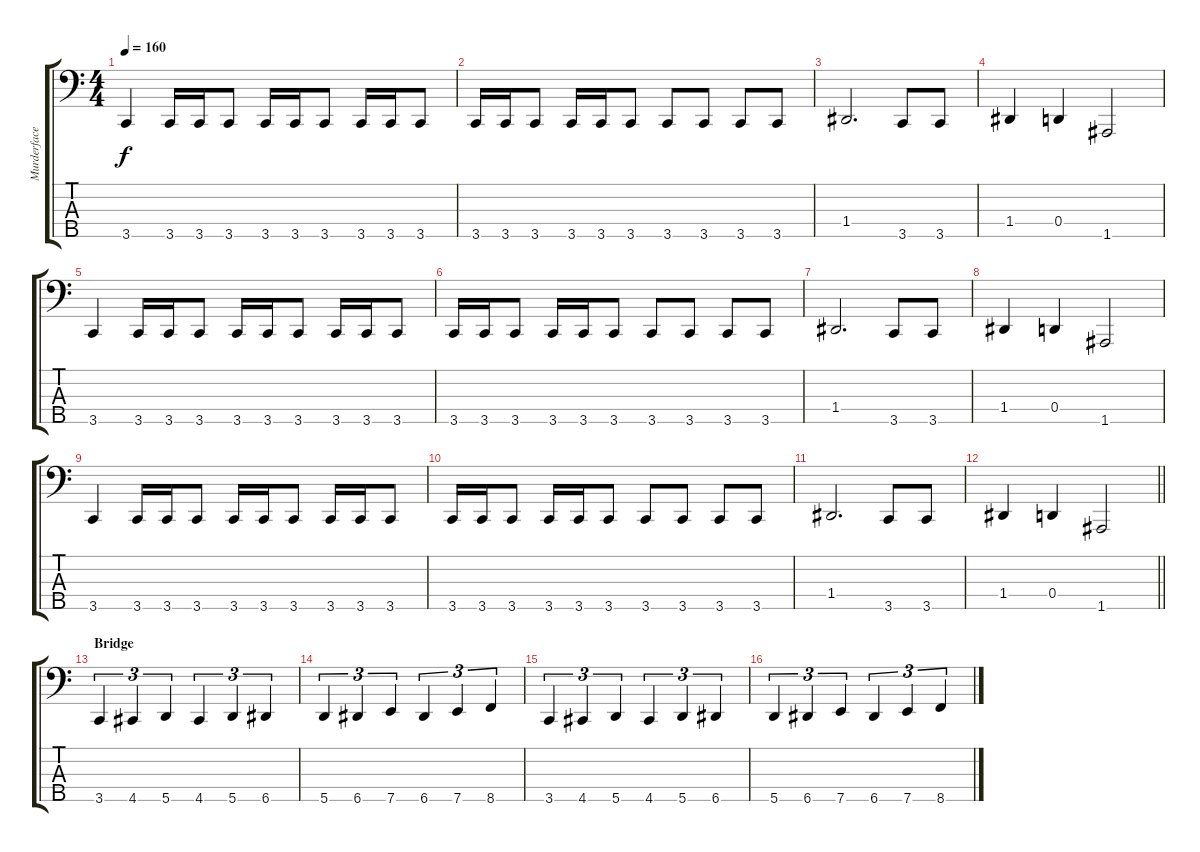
\track ("Murderface" "Murderface") {instrument electricbassfinger}
\staff {score tabs}
\tuning (F2 C2 G1 D1 A0) {hide}
\ts (4 4)
\tempo 160
\clef f4
\ks c
3.5.4{dy f} 3.5.16 3.5.16 3.5.8 3.5.16 3.5.16 3.5.8 3.5.16 3.5.16 3.5.8 |
3.5.16 3.5.16 3.5.8 3.5.16 3.5.16 3.5.8 3.5.8 3.5.8 3.5.8 3.5.8 |
1.4.2{d} 3.5.8 3.5.8 |
1.4.4 0.4.4 1.5.2 |
3.5.4 3.5.16 3.5.16 3.5.8 3.5.16 3.5.16 3.5.8 3.5.16 3.5.16 3.5.8 |
3.5.16 3.5.16 3.5.8 3.5.16 3.5.16 3.5.8 3.5.8 3.5.8 3.5.8 3.5.8 |
1.4.2{d} 3.5.8 3.5.8 |
1.4.4 0.4.4 1.5.2 |
3.5.4 3.5.16 3.5.16 3.5.8 3.5.16 3.5.16 3.5.8 3.5.16 3.5.16 3.5.8 |
3.5.16 3.5.16 3.5.8 3.5.16 3.5.16 3.5.8 3.5.8 3.5.8 3.5.8 3.5.8 |
1.4.2{d} 3.5.8 3.5.8 |
\barLineRight lightlight
1.4.4 0.4.4 1.5.2 |
\section ("" "Bridge")
3.5.4{tu (3 2)} 4.5.4{tu (3 2)} 5.5.4{tu (3 2)} 4.5.4{tu (3 2)} 5.5.4{tu (3 2)} 6.5.4{tu (3 2)} |
5.5.4{tu (3 2)} 6.5.4{tu (3 2)} 7.5.4{tu (3 2)} 6.5.4{tu (3 2)} 7.5.4{tu (3 2)} 8.5.4{tu (3 2)} |
3.5.4{tu (3 2)} 4.5.4{tu (3 2)} 5.5.4{tu (3 2)} 4.5.4{tu (3 2)} 5.5.4{tu (3 2)} 6.5.4{tu (3 2)} |
5.5.4{tu (3 2)} 6.5.4{tu (3 2)} 7.5.4{tu (3 2)} 6.5.4{tu (3 2)} 7.5.4{tu (3 2)} 8.5.4{tu (3 2)}
